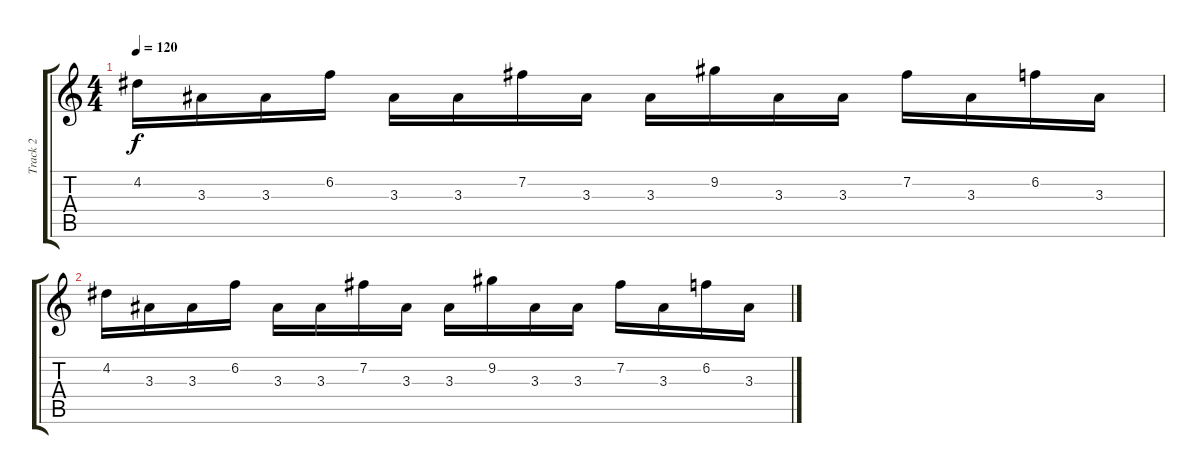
\track ("Track 2" "Track 2") {instrument distortionguitar}
\staff {score tabs}
\tuning (E4 B3 G3 D3 A2 E2) {hide}
\ts (4 4)
\tempo 120
\clef g2
\ks c
4.2.16{dy f} 3.3.16 3.3.16 6.2.16 3.3.16 3.3.16 7.2.16 3.3.16 3.3.16 9.2.16 3.3.16 3.3.16 7.2.16 3.3.16 6.2.16 3.3.16 |
4.2.16 3.3.16 3.3.16 6.2.16 3.3.16 3.3.16 7.2.16 3.3.16 3.3.16 9.2.16 3.3.16 3.3.16 7.2.16 3.3.16 6.2.16 3.3.16
